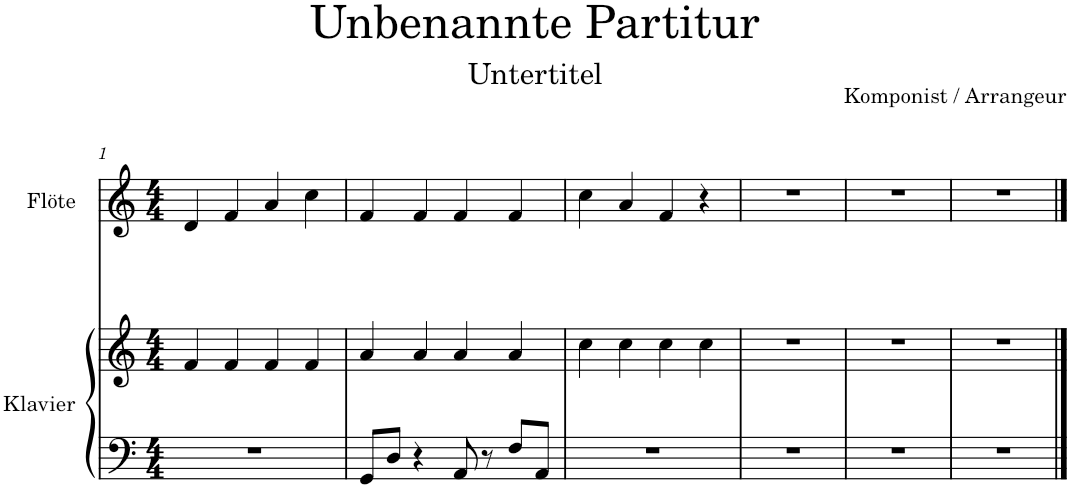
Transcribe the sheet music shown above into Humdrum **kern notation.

**kern	**kern	**kern
*part2	*part2	*part1
*staff3	*staff2	*staff1
*I"Klavier	*	*I"Flöte
*I'Klav.	*	*I'Fl.
*clefF4	*clefG2	*clefG2
*k[]	*k[]	*k[]
*M4/4	*M4/4	*M4/4
=1	=1	=1
1r	4f/	4d/
.	4f/	4f/
.	4f/	4a/
.	4f/	4cc\
=2	=2	=2
8GG/L	4a/	4f/
8D/J	.	.
4r	4a/	4f/
8AA/	4a/	4f/
8r	.	.
8F/L	4a/	4f/
8AA/J	.	.
=3	=3	=3
1r	4cc\	4cc\
.	4cc\	4a/
.	4cc\	4f/
.	4cc\	4r
=4	=4	=4
1r	1r	1r
=5	=5	=5
1r	1r	1r
=6	=6	=6
1r	1r	1r
==	==	==
*-	*-	*-
